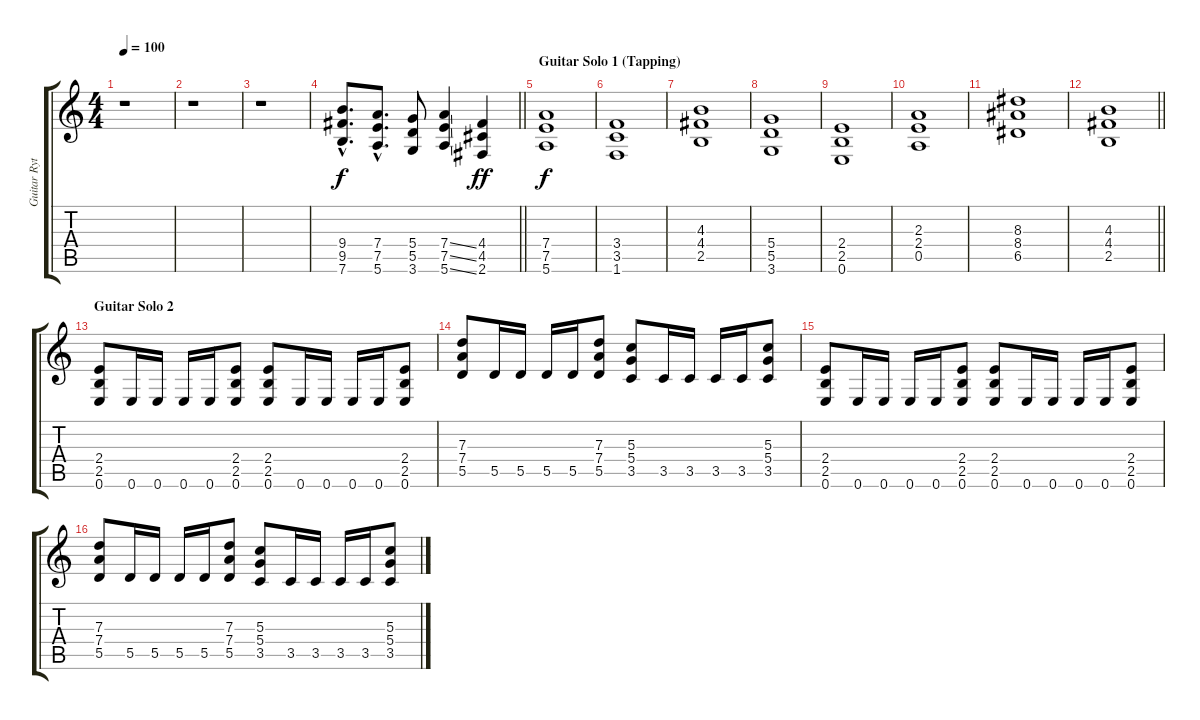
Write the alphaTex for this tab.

\track ("Guitar Rythm (Distortion) 1" "Guitar Ryt") {instrument distortionguitar}
\staff {score tabs}
\tuning (E4 B3 G3 D3 A2 E2) {hide}
\ts (4 4)
\tempo 100
\clef g2
\ks c
r.1{dy ff} |
r.1 |
r.1 |
\barLineRight lightlight
(9.4{hac} 9.5{hac} 7.6{hac}).8{d dy f} (7.4{hac} 7.5{hac} 5.6{hac}).8{d} (5.4 5.5 3.6).8 (7.4{ss} 7.5{ss} 5.6{ss}).4 (4.4 4.5 2.6).4{dy ff} |
\section ("" "Guitar Solo 1 (Tapping)")
(7.4 7.5 5.6).1{dy f volume 14} |
(3.4 3.5 1.6).1 |
(4.3 4.4 2.5).1 |
(5.4 5.5 3.6).1 |
(2.4 2.5 0.6).1 |
(2.3 2.4 0.5).1 |
(8.3 8.4 6.5).1 |
\barLineRight lightlight
(4.3 4.4 2.5).1 |
\section ("" "Guitar Solo 2")
(2.4 2.5 0.6).8{volume 12} 0.6.16 0.6.16 0.6.16 0.6.16 (2.4 2.5 0.6).8 (2.4 2.5 0.6).8 0.6.16 0.6.16 0.6.16 0.6.16 (2.4 2.5 0.6).8 |
(7.3 7.4 5.5).8 5.5.16 5.5.16 5.5.16 5.5.16 (7.3 7.4 5.5).8 (5.3 5.4 3.5).8 3.5.16 3.5.16 3.5.16 3.5.16 (5.3 5.4 3.5).8 |
(2.4 2.5 0.6).8 0.6.16 0.6.16 0.6.16 0.6.16 (2.4 2.5 0.6).8 (2.4 2.5 0.6).8 0.6.16 0.6.16 0.6.16 0.6.16 (2.4 2.5 0.6).8 |
(7.3 7.4 5.5).8 5.5.16 5.5.16 5.5.16 5.5.16 (7.3 7.4 5.5).8 (5.3 5.4 3.5).8 3.5.16 3.5.16 3.5.16 3.5.16 (5.3 5.4 3.5).8
